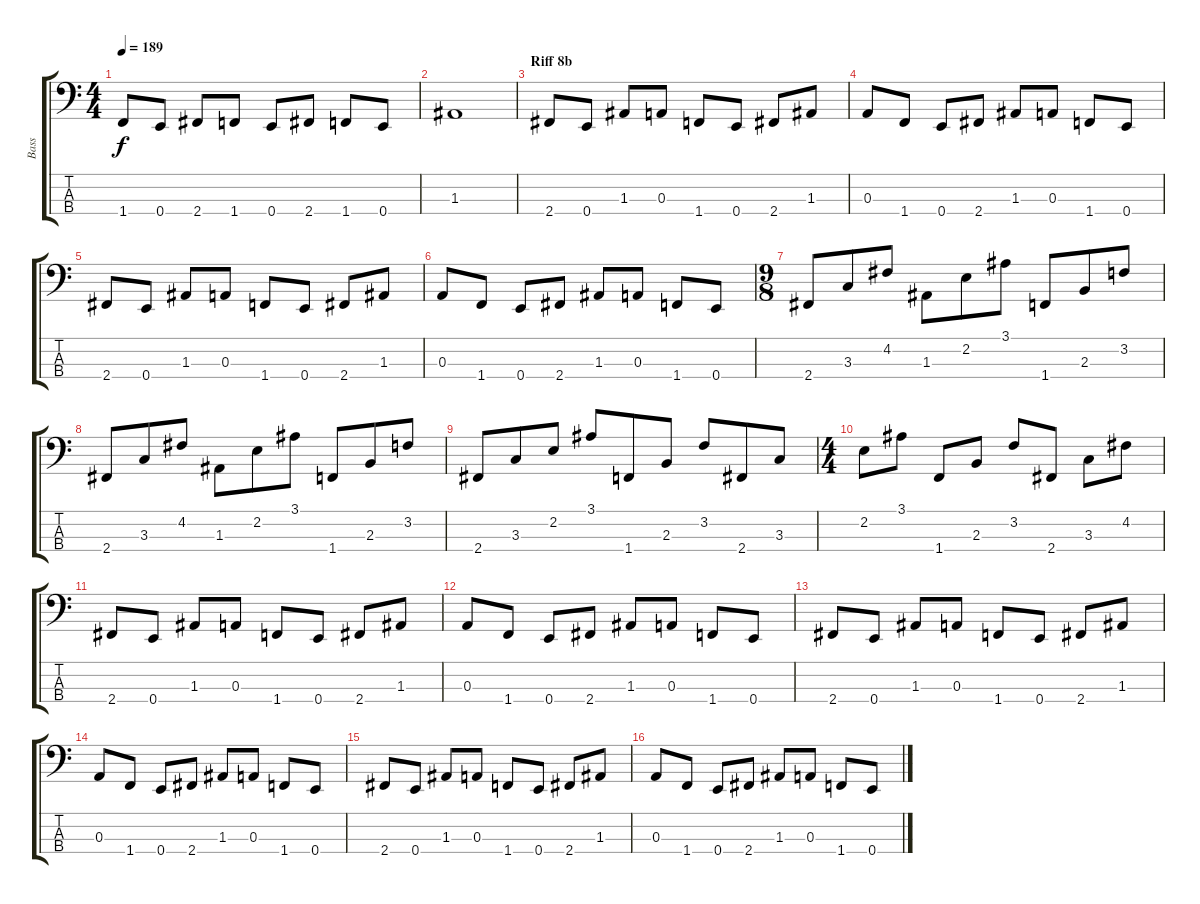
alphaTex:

\track ("Bass" "Bass") {instrument electricbassfinger}
\staff {score tabs}
\tuning (G2 D2 A1 E1) {hide}
\ts (4 4)
\tempo 189
\clef f4
\ks c
1.4.8{dy f} 0.4.8 2.4.8 1.4.8 0.4.8 2.4.8 1.4.8 0.4.8 |
1.3.1 |
\section ("" "Riff 8b")
2.4.8 0.4.8 1.3.8 0.3.8 1.4.8 0.4.8 2.4.8 1.3.8 |
0.3.8 1.4.8 0.4.8 2.4.8 1.3.8 0.3.8 1.4.8 0.4.8 |
2.4.8 0.4.8 1.3.8 0.3.8 1.4.8 0.4.8 2.4.8 1.3.8 |
0.3.8 1.4.8 0.4.8 2.4.8 1.3.8 0.3.8 1.4.8 0.4.8 |
\ts (9 8)
2.4.8 3.3.8 4.2.8 1.3.8 2.2.8 3.1.8 1.4.8 2.3.8 3.2.8 |
2.4.8 3.3.8 4.2.8 1.3.8 2.2.8 3.1.8 1.4.8 2.3.8 3.2.8 |
2.4.8 3.3.8 2.2.8 3.1.8 1.4.8 2.3.8 3.2.8 2.4.8 3.3.8 |
\ts (4 4)
2.2.8 3.1.8 1.4.8 2.3.8 3.2.8 2.4.8 3.3.8 4.2.8 |
2.4.8 0.4.8 1.3.8 0.3.8 1.4.8 0.4.8 2.4.8 1.3.8 |
0.3.8 1.4.8 0.4.8 2.4.8 1.3.8 0.3.8 1.4.8 0.4.8 |
2.4.8 0.4.8 1.3.8 0.3.8 1.4.8 0.4.8 2.4.8 1.3.8 |
0.3.8 1.4.8 0.4.8 2.4.8 1.3.8 0.3.8 1.4.8 0.4.8 |
2.4.8 0.4.8 1.3.8 0.3.8 1.4.8 0.4.8 2.4.8 1.3.8 |
0.3.8 1.4.8 0.4.8 2.4.8 1.3.8 0.3.8 1.4.8 0.4.8
